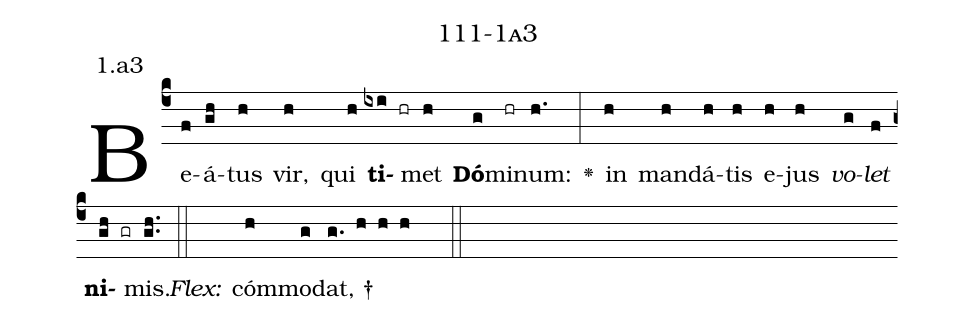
name: 111-1a3;
annotation: 1.a3;
%%
(c4)Be(f)á(gh)tus(h) vir,(h) qui(h) <b>ti</b>(ixi hr)met(h) <b>Dó</b>(g)mi(hr)num:(h.) <v>\greheightstar</v>(:) in(h) man(h)dá(h)tis(h) e(h)jus(h) <i>vo</i>(g)<i>let</i>(f) <b>ni</b>(gh gr)mis.(gh..) (::)
<i>Flex:</i>()  cóm(h)mo(g)dat, †(g. h h h  ::)

%E(h) u(h) o(g) u(f) a(gh) e.(gh..) (::)
